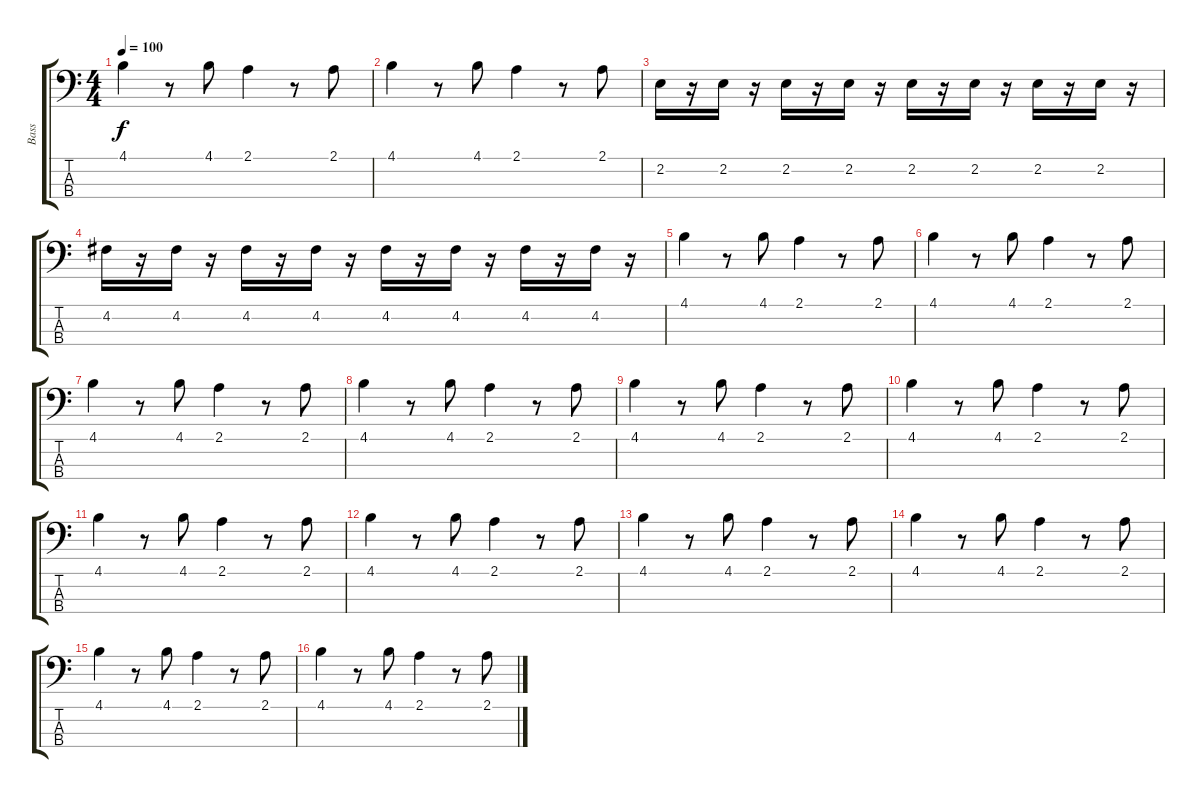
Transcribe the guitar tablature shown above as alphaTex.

\track ("Bass" "Bass") {instrument acousticbass}
\staff {score tabs}
\tuning (G2 D2 A1 E1) {hide}
\ts (4 4)
\tempo 100
\clef f4
\ks c
4.1.4{dy f} r.8 4.1.8 2.1.4 r.8 2.1.8 |
4.1.4 r.8 4.1.8 2.1.4 r.8 2.1.8 |
2.2.16 r.16 2.2.16 r.16 2.2.16 r.16 2.2.16 r.16 2.2.16 r.16 2.2.16 r.16 2.2.16 r.16 2.2.16 r.16 |
4.2.16 r.16 4.2.16 r.16 4.2.16 r.16 4.2.16 r.16 4.2.16 r.16 4.2.16 r.16 4.2.16 r.16 4.2.16 r.16 |
4.1.4 r.8 4.1.8 2.1.4 r.8 2.1.8 |
4.1.4 r.8 4.1.8 2.1.4 r.8 2.1.8 |
4.1.4 r.8 4.1.8 2.1.4 r.8 2.1.8 |
4.1.4 r.8 4.1.8 2.1.4 r.8 2.1.8 |
4.1.4 r.8 4.1.8 2.1.4 r.8 2.1.8 |
4.1.4 r.8 4.1.8 2.1.4 r.8 2.1.8 |
4.1.4 r.8 4.1.8 2.1.4 r.8 2.1.8 |
4.1.4 r.8 4.1.8 2.1.4 r.8 2.1.8 |
4.1.4 r.8 4.1.8 2.1.4 r.8 2.1.8 |
4.1.4 r.8 4.1.8 2.1.4 r.8 2.1.8 |
4.1.4 r.8 4.1.8 2.1.4 r.8 2.1.8 |
4.1.4 r.8 4.1.8 2.1.4 r.8 2.1.8
